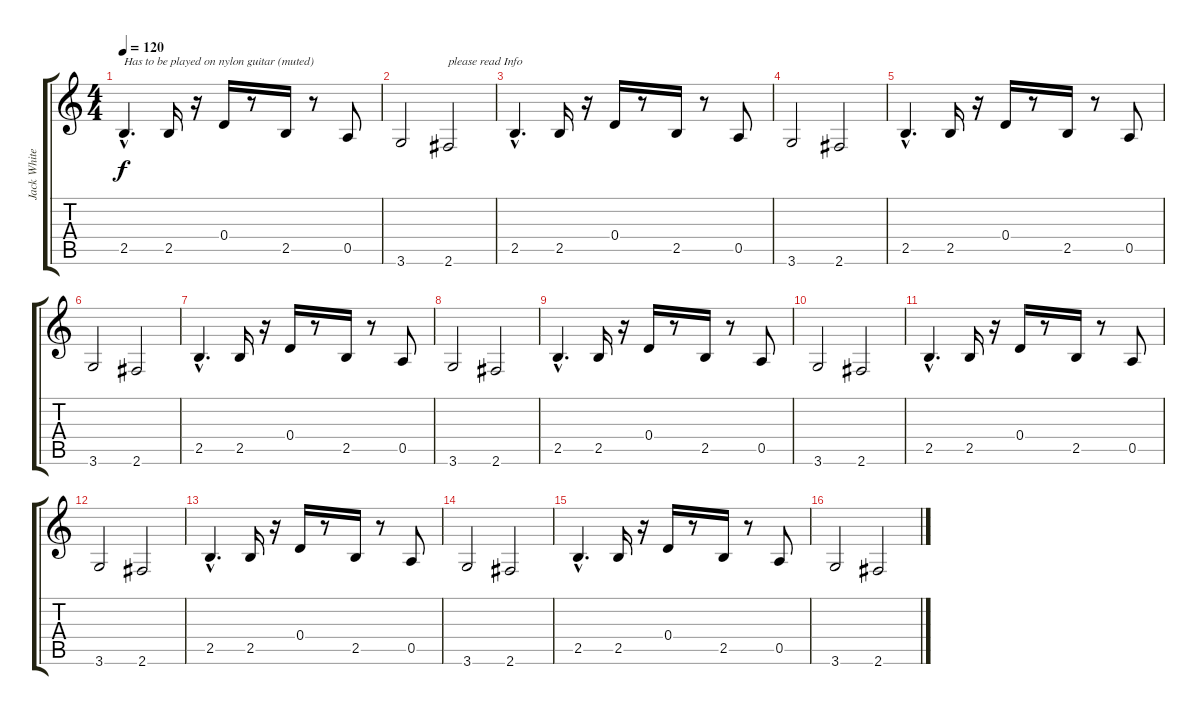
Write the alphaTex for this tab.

\track ("Jack White" "Jack White") {instrument electricguitarmuted}
\staff {score tabs}
\tuning (E4 B3 G3 D3 A2 E2) {hide}
\ts (4 4)
\tempo 120
\clef g2
\ks c
2.5{hac}.4{d txt "Has to be played on nylon guitar (muted)" dy f instrument electricguitarmuted} 2.5.16 r.16 0.4.16 r.8 2.5.16 r.8 0.5.8 |
3.6.2 2.6.2{txt "please read Info"} |
2.5{hac}.4{d} 2.5.16 r.16 0.4.16 r.8 2.5.16 r.8 0.5.8 |
3.6.2 2.6.2 |
2.5{hac}.4{d} 2.5.16 r.16 0.4.16 r.8 2.5.16 r.8 0.5.8 |
3.6.2 2.6.2 |
2.5{hac}.4{d} 2.5.16 r.16 0.4.16 r.8 2.5.16 r.8 0.5.8 |
3.6.2 2.6.2 |
2.5{hac}.4{d} 2.5.16 r.16 0.4.16 r.8 2.5.16 r.8 0.5.8 |
3.6.2 2.6.2 |
2.5{hac}.4{d} 2.5.16 r.16 0.4.16 r.8 2.5.16 r.8 0.5.8 |
3.6.2 2.6.2 |
2.5{hac}.4{d} 2.5.16 r.16 0.4.16 r.8 2.5.16 r.8 0.5.8 |
3.6.2 2.6.2 |
2.5{hac}.4{d} 2.5.16 r.16 0.4.16 r.8 2.5.16 r.8 0.5.8 |
3.6.2 2.6.2
